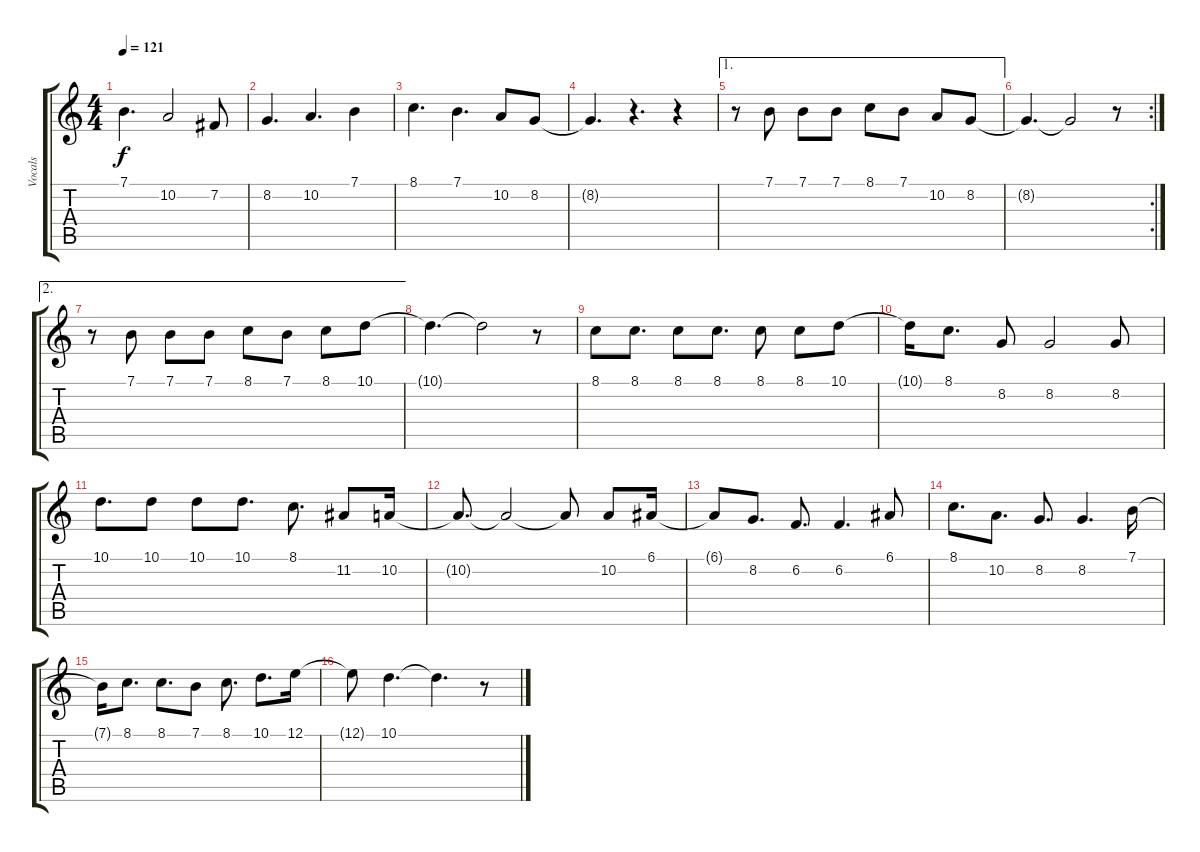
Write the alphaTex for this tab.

\track ("Vocals" "Vocals") {instrument choiraahs}
\staff {score tabs}
\tuning (E4 B3 G3 D3 A2 E2) {hide}
\ts (4 4)
\tempo 121
\clef g2
\ks c
7.1.4{d dy f} 10.2.2 7.2.8 |
8.2.4{d} 10.2.4{d} 7.1.4 |
8.1.4{d} 7.1.4{d} 10.2.8 8.2.8 |
8.2{t}.4{d} r.4{d} r.4 |
\ae 1
r.8 7.1.8 7.1.8 7.1.8 8.1.8 7.1.8 10.2.8 8.2.8 |
\rc 2
8.2{t}.4{d} 8.2{t}.2 r.8 |
\ae 2
r.8 7.1.8 7.1.8 7.1.8 8.1.8 7.1.8 8.1.8 10.1.8 |
10.1{t}.4{d} 10.1{t}.2 r.8 |
8.1.8 8.1.8{d} 8.1.8 8.1.8{d} 8.1.8 8.1.8 10.1.8 |
10.1{t}.16 8.1.8{d} 8.2.8 8.2.2 8.2.8 |
10.1.8{d} 10.1.8 10.1.8 10.1.8{d} 8.1.8{d} 11.2.8 10.2.16 |
10.2{t}.8{d} 10.2{t}.2 10.2{t}.8 10.2.8 6.1.16 |
6.1{t}.8 8.2.8{d} 6.2.8{d} 6.2.4{d} 6.1.8 |
8.1.8{d} 10.2.8{d} 8.2.8{d} 8.2.4{d} 7.1.16 |
7.1{t}.16 8.1.8{d} 8.1.8{d} 7.1.8 8.1.8{d} 10.1.8{d} 12.1.16 |
12.1{t}.8 10.1.4{d} 10.1{t}.4{d} r.8
